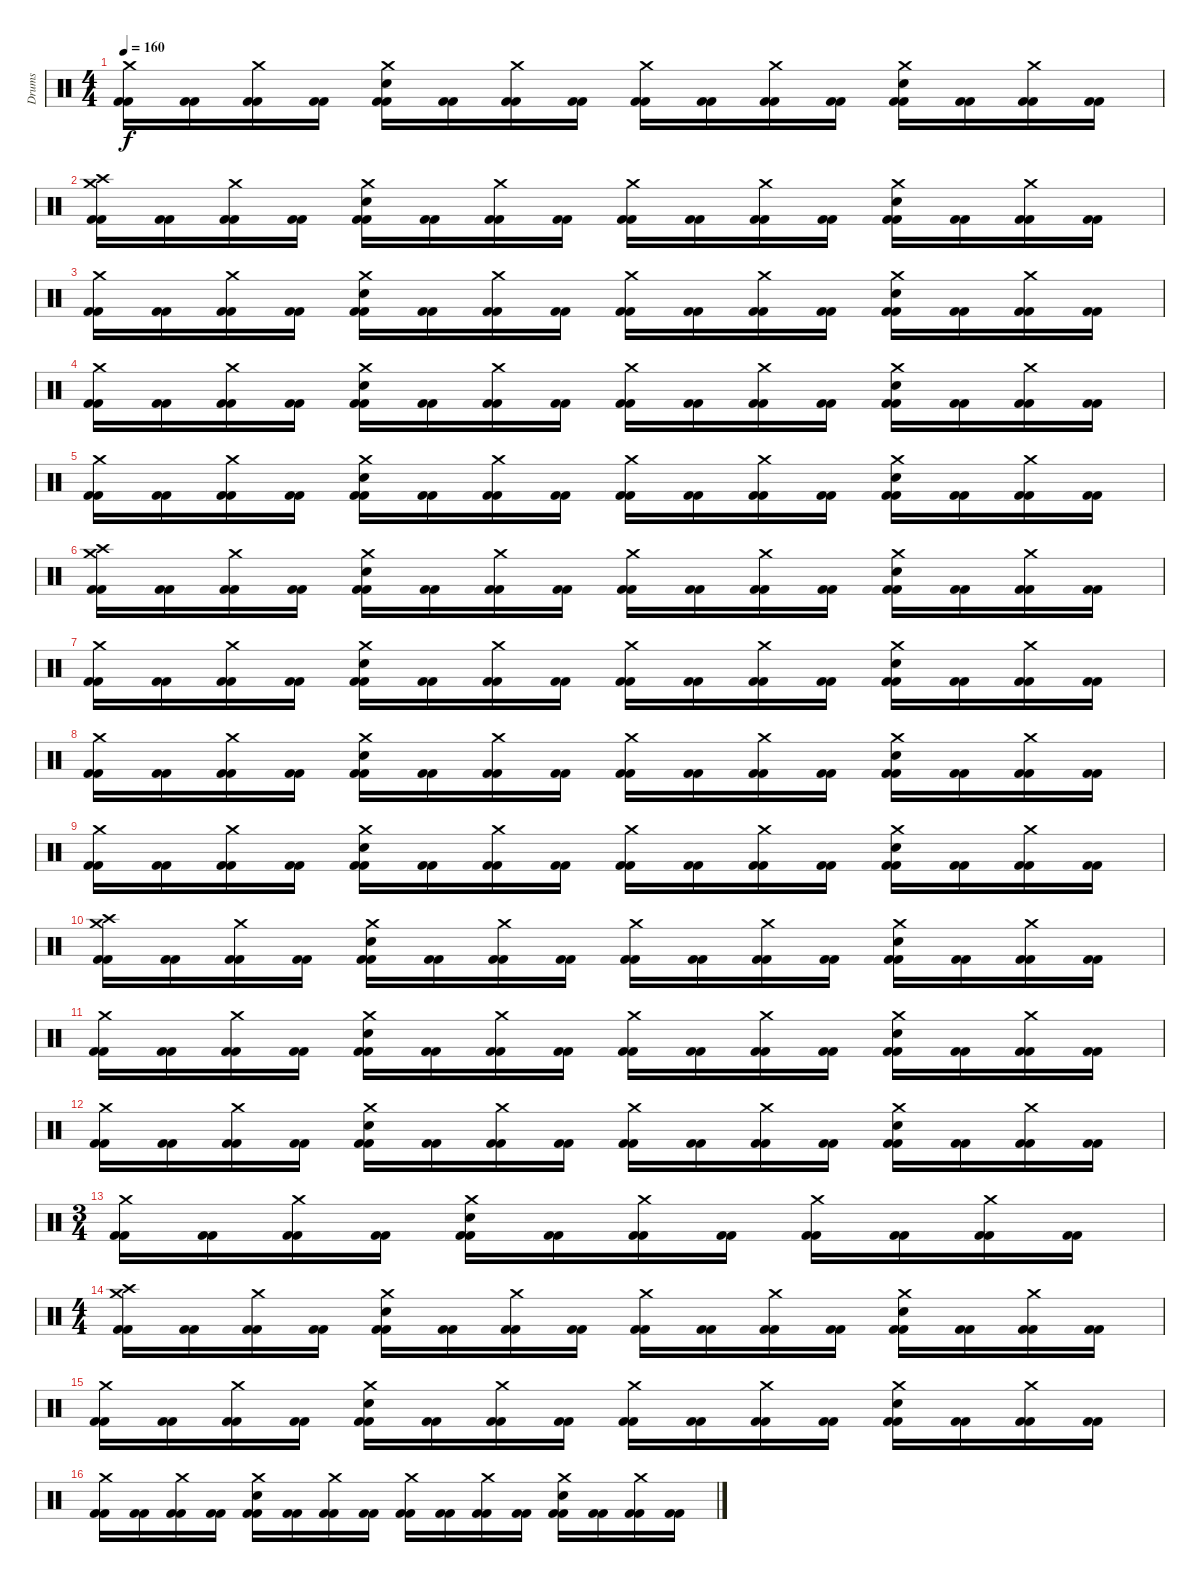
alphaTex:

\track ("Drums" "Drums") {instrument percussion}
\staff {score}
\articulation defaults
\ts (4 4)
\tempo 160
\clef neutral
\ks c
("Kick (hit) 2" "Crash medium (hit)" "Kick (hit) 2").16{dy f} ("Kick (hit) 2" "Kick (hit) 2").16 ("Kick (hit) 2" "Crash medium (hit)" "Kick (hit) 2").16 ("Kick (hit) 2" "Kick (hit) 2").16 ("Kick (hit) 2" "Crash medium (hit)" "Electric Snare (hit)" "Kick (hit) 2").16 ("Kick (hit) 2" "Kick (hit) 2").16 ("Kick (hit) 2" "Crash medium (hit)" "Kick (hit) 2").16 ("Kick (hit) 2" "Kick (hit) 2").16 ("Kick (hit) 2" "Crash medium (hit)" "Kick (hit) 2").16 ("Kick (hit) 2" "Kick (hit) 2").16 ("Kick (hit) 2" "Crash medium (hit)" "Kick (hit) 2").16 ("Kick (hit) 2" "Kick (hit) 2").16 ("Kick (hit) 2" "Crash medium (hit)" "Electric Snare (hit)" "Kick (hit) 2").16 ("Kick (hit) 2" "Kick (hit) 2").16 ("Kick (hit) 2" "Crash medium (hit)" "Kick (hit) 2").16 ("Kick (hit) 2" "Kick (hit) 2").16 |
("Kick (hit) 2" "Crash medium (hit)" "Crash high (hit)" "Kick (hit) 2").16 ("Kick (hit) 2" "Kick (hit) 2").16 ("Kick (hit) 2" "Crash medium (hit)" "Kick (hit) 2").16 ("Kick (hit) 2" "Kick (hit) 2").16 ("Kick (hit) 2" "Crash medium (hit)" "Electric Snare (hit)" "Kick (hit) 2").16 ("Kick (hit) 2" "Kick (hit) 2").16 ("Kick (hit) 2" "Crash medium (hit)" "Kick (hit) 2").16 ("Kick (hit) 2" "Kick (hit) 2").16 ("Kick (hit) 2" "Crash medium (hit)" "Kick (hit) 2").16 ("Kick (hit) 2" "Kick (hit) 2").16 ("Kick (hit) 2" "Crash medium (hit)" "Kick (hit) 2").16 ("Kick (hit) 2" "Kick (hit) 2").16 ("Kick (hit) 2" "Crash medium (hit)" "Electric Snare (hit)" "Kick (hit) 2").16 ("Kick (hit) 2" "Kick (hit) 2").16 ("Kick (hit) 2" "Crash medium (hit)" "Kick (hit) 2").16 ("Kick (hit) 2" "Kick (hit) 2").16 |
("Kick (hit) 2" "Crash medium (hit)" "Kick (hit) 2").16 ("Kick (hit) 2" "Kick (hit) 2").16 ("Kick (hit) 2" "Crash medium (hit)" "Kick (hit) 2").16 ("Kick (hit) 2" "Kick (hit) 2").16 ("Kick (hit) 2" "Crash medium (hit)" "Electric Snare (hit)" "Kick (hit) 2").16 ("Kick (hit) 2" "Kick (hit) 2").16 ("Kick (hit) 2" "Crash medium (hit)" "Kick (hit) 2").16 ("Kick (hit) 2" "Kick (hit) 2").16 ("Kick (hit) 2" "Crash medium (hit)" "Kick (hit) 2").16 ("Kick (hit) 2" "Kick (hit) 2").16 ("Kick (hit) 2" "Crash medium (hit)" "Kick (hit) 2").16 ("Kick (hit) 2" "Kick (hit) 2").16 ("Kick (hit) 2" "Crash medium (hit)" "Electric Snare (hit)" "Kick (hit) 2").16 ("Kick (hit) 2" "Kick (hit) 2").16 ("Kick (hit) 2" "Crash medium (hit)" "Kick (hit) 2").16 ("Kick (hit) 2" "Kick (hit) 2").16 |
("Kick (hit) 2" "Crash medium (hit)" "Kick (hit) 2").16 ("Kick (hit) 2" "Kick (hit) 2").16 ("Kick (hit) 2" "Crash medium (hit)" "Kick (hit) 2").16 ("Kick (hit) 2" "Kick (hit) 2").16 ("Kick (hit) 2" "Crash medium (hit)" "Electric Snare (hit)" "Kick (hit) 2").16 ("Kick (hit) 2" "Kick (hit) 2").16 ("Kick (hit) 2" "Crash medium (hit)" "Kick (hit) 2").16 ("Kick (hit) 2" "Kick (hit) 2").16 ("Kick (hit) 2" "Crash medium (hit)" "Kick (hit) 2").16 ("Kick (hit) 2" "Kick (hit) 2").16 ("Kick (hit) 2" "Crash medium (hit)" "Kick (hit) 2").16 ("Kick (hit) 2" "Kick (hit) 2").16 ("Kick (hit) 2" "Crash medium (hit)" "Electric Snare (hit)" "Kick (hit) 2").16 ("Kick (hit) 2" "Kick (hit) 2").16 ("Kick (hit) 2" "Crash medium (hit)" "Kick (hit) 2").16 ("Kick (hit) 2" "Kick (hit) 2").16 |
("Kick (hit) 2" "Crash medium (hit)" "Kick (hit) 2").16 ("Kick (hit) 2" "Kick (hit) 2").16 ("Kick (hit) 2" "Crash medium (hit)" "Kick (hit) 2").16 ("Kick (hit) 2" "Kick (hit) 2").16 ("Kick (hit) 2" "Crash medium (hit)" "Electric Snare (hit)" "Kick (hit) 2").16 ("Kick (hit) 2" "Kick (hit) 2").16 ("Kick (hit) 2" "Crash medium (hit)" "Kick (hit) 2").16 ("Kick (hit) 2" "Kick (hit) 2").16 ("Kick (hit) 2" "Crash medium (hit)" "Kick (hit) 2").16 ("Kick (hit) 2" "Kick (hit) 2").16 ("Kick (hit) 2" "Crash medium (hit)" "Kick (hit) 2").16 ("Kick (hit) 2" "Kick (hit) 2").16 ("Kick (hit) 2" "Crash medium (hit)" "Electric Snare (hit)" "Kick (hit) 2").16 ("Kick (hit) 2" "Kick (hit) 2").16 ("Kick (hit) 2" "Crash medium (hit)" "Kick (hit) 2").16 ("Kick (hit) 2" "Kick (hit) 2").16 |
("Kick (hit) 2" "Crash medium (hit)" "Crash high (hit)" "Kick (hit) 2").16 ("Kick (hit) 2" "Kick (hit) 2").16 ("Kick (hit) 2" "Crash medium (hit)" "Kick (hit) 2").16 ("Kick (hit) 2" "Kick (hit) 2").16 ("Kick (hit) 2" "Crash medium (hit)" "Electric Snare (hit)" "Kick (hit) 2").16 ("Kick (hit) 2" "Kick (hit) 2").16 ("Kick (hit) 2" "Crash medium (hit)" "Kick (hit) 2").16 ("Kick (hit) 2" "Kick (hit) 2").16 ("Kick (hit) 2" "Crash medium (hit)" "Kick (hit) 2").16 ("Kick (hit) 2" "Kick (hit) 2").16 ("Kick (hit) 2" "Crash medium (hit)" "Kick (hit) 2").16 ("Kick (hit) 2" "Kick (hit) 2").16 ("Kick (hit) 2" "Crash medium (hit)" "Electric Snare (hit)" "Kick (hit) 2").16 ("Kick (hit) 2" "Kick (hit) 2").16 ("Kick (hit) 2" "Crash medium (hit)" "Kick (hit) 2").16 ("Kick (hit) 2" "Kick (hit) 2").16 |
("Kick (hit) 2" "Crash medium (hit)" "Kick (hit) 2").16 ("Kick (hit) 2" "Kick (hit) 2").16 ("Kick (hit) 2" "Crash medium (hit)" "Kick (hit) 2").16 ("Kick (hit) 2" "Kick (hit) 2").16 ("Kick (hit) 2" "Crash medium (hit)" "Electric Snare (hit)" "Kick (hit) 2").16 ("Kick (hit) 2" "Kick (hit) 2").16 ("Kick (hit) 2" "Crash medium (hit)" "Kick (hit) 2").16 ("Kick (hit) 2" "Kick (hit) 2").16 ("Kick (hit) 2" "Crash medium (hit)" "Kick (hit) 2").16 ("Kick (hit) 2" "Kick (hit) 2").16 ("Kick (hit) 2" "Crash medium (hit)" "Kick (hit) 2").16 ("Kick (hit) 2" "Kick (hit) 2").16 ("Kick (hit) 2" "Crash medium (hit)" "Electric Snare (hit)" "Kick (hit) 2").16 ("Kick (hit) 2" "Kick (hit) 2").16 ("Kick (hit) 2" "Crash medium (hit)" "Kick (hit) 2").16 ("Kick (hit) 2" "Kick (hit) 2").16 |
("Kick (hit) 2" "Crash medium (hit)" "Kick (hit) 2").16 ("Kick (hit) 2" "Kick (hit) 2").16 ("Kick (hit) 2" "Crash medium (hit)" "Kick (hit) 2").16 ("Kick (hit) 2" "Kick (hit) 2").16 ("Kick (hit) 2" "Crash medium (hit)" "Electric Snare (hit)" "Kick (hit) 2").16 ("Kick (hit) 2" "Kick (hit) 2").16 ("Kick (hit) 2" "Crash medium (hit)" "Kick (hit) 2").16 ("Kick (hit) 2" "Kick (hit) 2").16 ("Kick (hit) 2" "Crash medium (hit)" "Kick (hit) 2").16 ("Kick (hit) 2" "Kick (hit) 2").16 ("Kick (hit) 2" "Crash medium (hit)" "Kick (hit) 2").16 ("Kick (hit) 2" "Kick (hit) 2").16 ("Kick (hit) 2" "Crash medium (hit)" "Electric Snare (hit)" "Kick (hit) 2").16 ("Kick (hit) 2" "Kick (hit) 2").16 ("Kick (hit) 2" "Crash medium (hit)" "Kick (hit) 2").16 ("Kick (hit) 2" "Kick (hit) 2").16 |
("Kick (hit) 2" "Crash medium (hit)" "Kick (hit) 2").16 ("Kick (hit) 2" "Kick (hit) 2").16 ("Kick (hit) 2" "Crash medium (hit)" "Kick (hit) 2").16 ("Kick (hit) 2" "Kick (hit) 2").16 ("Kick (hit) 2" "Crash medium (hit)" "Electric Snare (hit)" "Kick (hit) 2").16 ("Kick (hit) 2" "Kick (hit) 2").16 ("Kick (hit) 2" "Crash medium (hit)" "Kick (hit) 2").16 ("Kick (hit) 2" "Kick (hit) 2").16 ("Kick (hit) 2" "Crash medium (hit)" "Kick (hit) 2").16 ("Kick (hit) 2" "Kick (hit) 2").16 ("Kick (hit) 2" "Crash medium (hit)" "Kick (hit) 2").16 ("Kick (hit) 2" "Kick (hit) 2").16 ("Kick (hit) 2" "Crash medium (hit)" "Electric Snare (hit)" "Kick (hit) 2").16 ("Kick (hit) 2" "Kick (hit) 2").16 ("Kick (hit) 2" "Crash medium (hit)" "Kick (hit) 2").16 ("Kick (hit) 2" "Kick (hit) 2").16 |
("Kick (hit) 2" "Crash medium (hit)" "Crash high (hit)" "Kick (hit) 2").16 ("Kick (hit) 2" "Kick (hit) 2").16 ("Kick (hit) 2" "Crash medium (hit)" "Kick (hit) 2").16 ("Kick (hit) 2" "Kick (hit) 2").16 ("Kick (hit) 2" "Crash medium (hit)" "Electric Snare (hit)" "Kick (hit) 2").16 ("Kick (hit) 2" "Kick (hit) 2").16 ("Kick (hit) 2" "Crash medium (hit)" "Kick (hit) 2").16 ("Kick (hit) 2" "Kick (hit) 2").16 ("Kick (hit) 2" "Crash medium (hit)" "Kick (hit) 2").16 ("Kick (hit) 2" "Kick (hit) 2").16 ("Kick (hit) 2" "Crash medium (hit)" "Kick (hit) 2").16 ("Kick (hit) 2" "Kick (hit) 2").16 ("Kick (hit) 2" "Crash medium (hit)" "Electric Snare (hit)" "Kick (hit) 2").16 ("Kick (hit) 2" "Kick (hit) 2").16 ("Kick (hit) 2" "Crash medium (hit)" "Kick (hit) 2").16 ("Kick (hit) 2" "Kick (hit) 2").16 |
("Kick (hit) 2" "Crash medium (hit)" "Kick (hit) 2").16 ("Kick (hit) 2" "Kick (hit) 2").16 ("Kick (hit) 2" "Crash medium (hit)" "Kick (hit) 2").16 ("Kick (hit) 2" "Kick (hit) 2").16 ("Kick (hit) 2" "Crash medium (hit)" "Electric Snare (hit)" "Kick (hit) 2").16 ("Kick (hit) 2" "Kick (hit) 2").16 ("Kick (hit) 2" "Crash medium (hit)" "Kick (hit) 2").16 ("Kick (hit) 2" "Kick (hit) 2").16 ("Kick (hit) 2" "Crash medium (hit)" "Kick (hit) 2").16 ("Kick (hit) 2" "Kick (hit) 2").16 ("Kick (hit) 2" "Crash medium (hit)" "Kick (hit) 2").16 ("Kick (hit) 2" "Kick (hit) 2").16 ("Kick (hit) 2" "Crash medium (hit)" "Electric Snare (hit)" "Kick (hit) 2").16 ("Kick (hit) 2" "Kick (hit) 2").16 ("Kick (hit) 2" "Crash medium (hit)" "Kick (hit) 2").16 ("Kick (hit) 2" "Kick (hit) 2").16 |
("Kick (hit) 2" "Crash medium (hit)" "Kick (hit) 2").16 ("Kick (hit) 2" "Kick (hit) 2").16 ("Kick (hit) 2" "Crash medium (hit)" "Kick (hit) 2").16 ("Kick (hit) 2" "Kick (hit) 2").16 ("Kick (hit) 2" "Crash medium (hit)" "Electric Snare (hit)" "Kick (hit) 2").16 ("Kick (hit) 2" "Kick (hit) 2").16 ("Kick (hit) 2" "Crash medium (hit)" "Kick (hit) 2").16 ("Kick (hit) 2" "Kick (hit) 2").16 ("Kick (hit) 2" "Crash medium (hit)" "Kick (hit) 2").16 ("Kick (hit) 2" "Kick (hit) 2").16 ("Kick (hit) 2" "Crash medium (hit)" "Kick (hit) 2").16 ("Kick (hit) 2" "Kick (hit) 2").16 ("Kick (hit) 2" "Crash medium (hit)" "Electric Snare (hit)" "Kick (hit) 2").16 ("Kick (hit) 2" "Kick (hit) 2").16 ("Kick (hit) 2" "Crash medium (hit)" "Kick (hit) 2").16 ("Kick (hit) 2" "Kick (hit) 2").16 |
\ts (3 4)
("Kick (hit) 2" "Crash medium (hit)" "Kick (hit) 2").16 ("Kick (hit) 2" "Kick (hit) 2").16 ("Kick (hit) 2" "Crash medium (hit)" "Kick (hit) 2").16 ("Kick (hit) 2" "Kick (hit) 2").16 ("Kick (hit) 2" "Crash medium (hit)" "Electric Snare (hit)" "Kick (hit) 2").16 ("Kick (hit) 2" "Kick (hit) 2").16 ("Kick (hit) 2" "Crash medium (hit)" "Kick (hit) 2").16 ("Kick (hit) 2" "Kick (hit) 2").16 ("Kick (hit) 2" "Crash medium (hit)" "Kick (hit) 2").16 ("Kick (hit) 2" "Kick (hit) 2").16 ("Kick (hit) 2" "Crash medium (hit)" "Kick (hit) 2").16 ("Kick (hit) 2" "Kick (hit) 2").16 |
\ts (4 4)
("Kick (hit) 2" "Crash medium (hit)" "Crash high (hit)" "Kick (hit) 2").16 ("Kick (hit) 2" "Kick (hit) 2").16 ("Kick (hit) 2" "Crash medium (hit)" "Kick (hit) 2").16 ("Kick (hit) 2" "Kick (hit) 2").16 ("Kick (hit) 2" "Crash medium (hit)" "Electric Snare (hit)" "Kick (hit) 2").16 ("Kick (hit) 2" "Kick (hit) 2").16 ("Kick (hit) 2" "Crash medium (hit)" "Kick (hit) 2").16 ("Kick (hit) 2" "Kick (hit) 2").16 ("Kick (hit) 2" "Crash medium (hit)" "Kick (hit) 2").16 ("Kick (hit) 2" "Kick (hit) 2").16 ("Kick (hit) 2" "Crash medium (hit)" "Kick (hit) 2").16 ("Kick (hit) 2" "Kick (hit) 2").16 ("Kick (hit) 2" "Crash medium (hit)" "Electric Snare (hit)" "Kick (hit) 2").16 ("Kick (hit) 2" "Kick (hit) 2").16 ("Kick (hit) 2" "Crash medium (hit)" "Kick (hit) 2").16 ("Kick (hit) 2" "Kick (hit) 2").16 |
("Kick (hit) 2" "Crash medium (hit)" "Kick (hit) 2").16 ("Kick (hit) 2" "Kick (hit) 2").16 ("Kick (hit) 2" "Crash medium (hit)" "Kick (hit) 2").16 ("Kick (hit) 2" "Kick (hit) 2").16 ("Kick (hit) 2" "Crash medium (hit)" "Electric Snare (hit)" "Kick (hit) 2").16 ("Kick (hit) 2" "Kick (hit) 2").16 ("Kick (hit) 2" "Crash medium (hit)" "Kick (hit) 2").16 ("Kick (hit) 2" "Kick (hit) 2").16 ("Kick (hit) 2" "Crash medium (hit)" "Kick (hit) 2").16 ("Kick (hit) 2" "Kick (hit) 2").16 ("Kick (hit) 2" "Crash medium (hit)" "Kick (hit) 2").16 ("Kick (hit) 2" "Kick (hit) 2").16 ("Kick (hit) 2" "Crash medium (hit)" "Electric Snare (hit)" "Kick (hit) 2").16 ("Kick (hit) 2" "Kick (hit) 2").16 ("Kick (hit) 2" "Crash medium (hit)" "Kick (hit) 2").16 ("Kick (hit) 2" "Kick (hit) 2").16 |
("Kick (hit) 2" "Crash medium (hit)" "Kick (hit) 2").16 ("Kick (hit) 2" "Kick (hit) 2").16 ("Kick (hit) 2" "Crash medium (hit)" "Kick (hit) 2").16 ("Kick (hit) 2" "Kick (hit) 2").16 ("Kick (hit) 2" "Crash medium (hit)" "Electric Snare (hit)" "Kick (hit) 2").16 ("Kick (hit) 2" "Kick (hit) 2").16 ("Kick (hit) 2" "Crash medium (hit)" "Kick (hit) 2").16 ("Kick (hit) 2" "Kick (hit) 2").16 ("Kick (hit) 2" "Crash medium (hit)" "Kick (hit) 2").16 ("Kick (hit) 2" "Kick (hit) 2").16 ("Kick (hit) 2" "Crash medium (hit)" "Kick (hit) 2").16 ("Kick (hit) 2" "Kick (hit) 2").16 ("Kick (hit) 2" "Crash medium (hit)" "Electric Snare (hit)" "Kick (hit) 2").16 ("Kick (hit) 2" "Kick (hit) 2").16 ("Kick (hit) 2" "Crash medium (hit)" "Kick (hit) 2").16 ("Kick (hit) 2" "Kick (hit) 2").16
